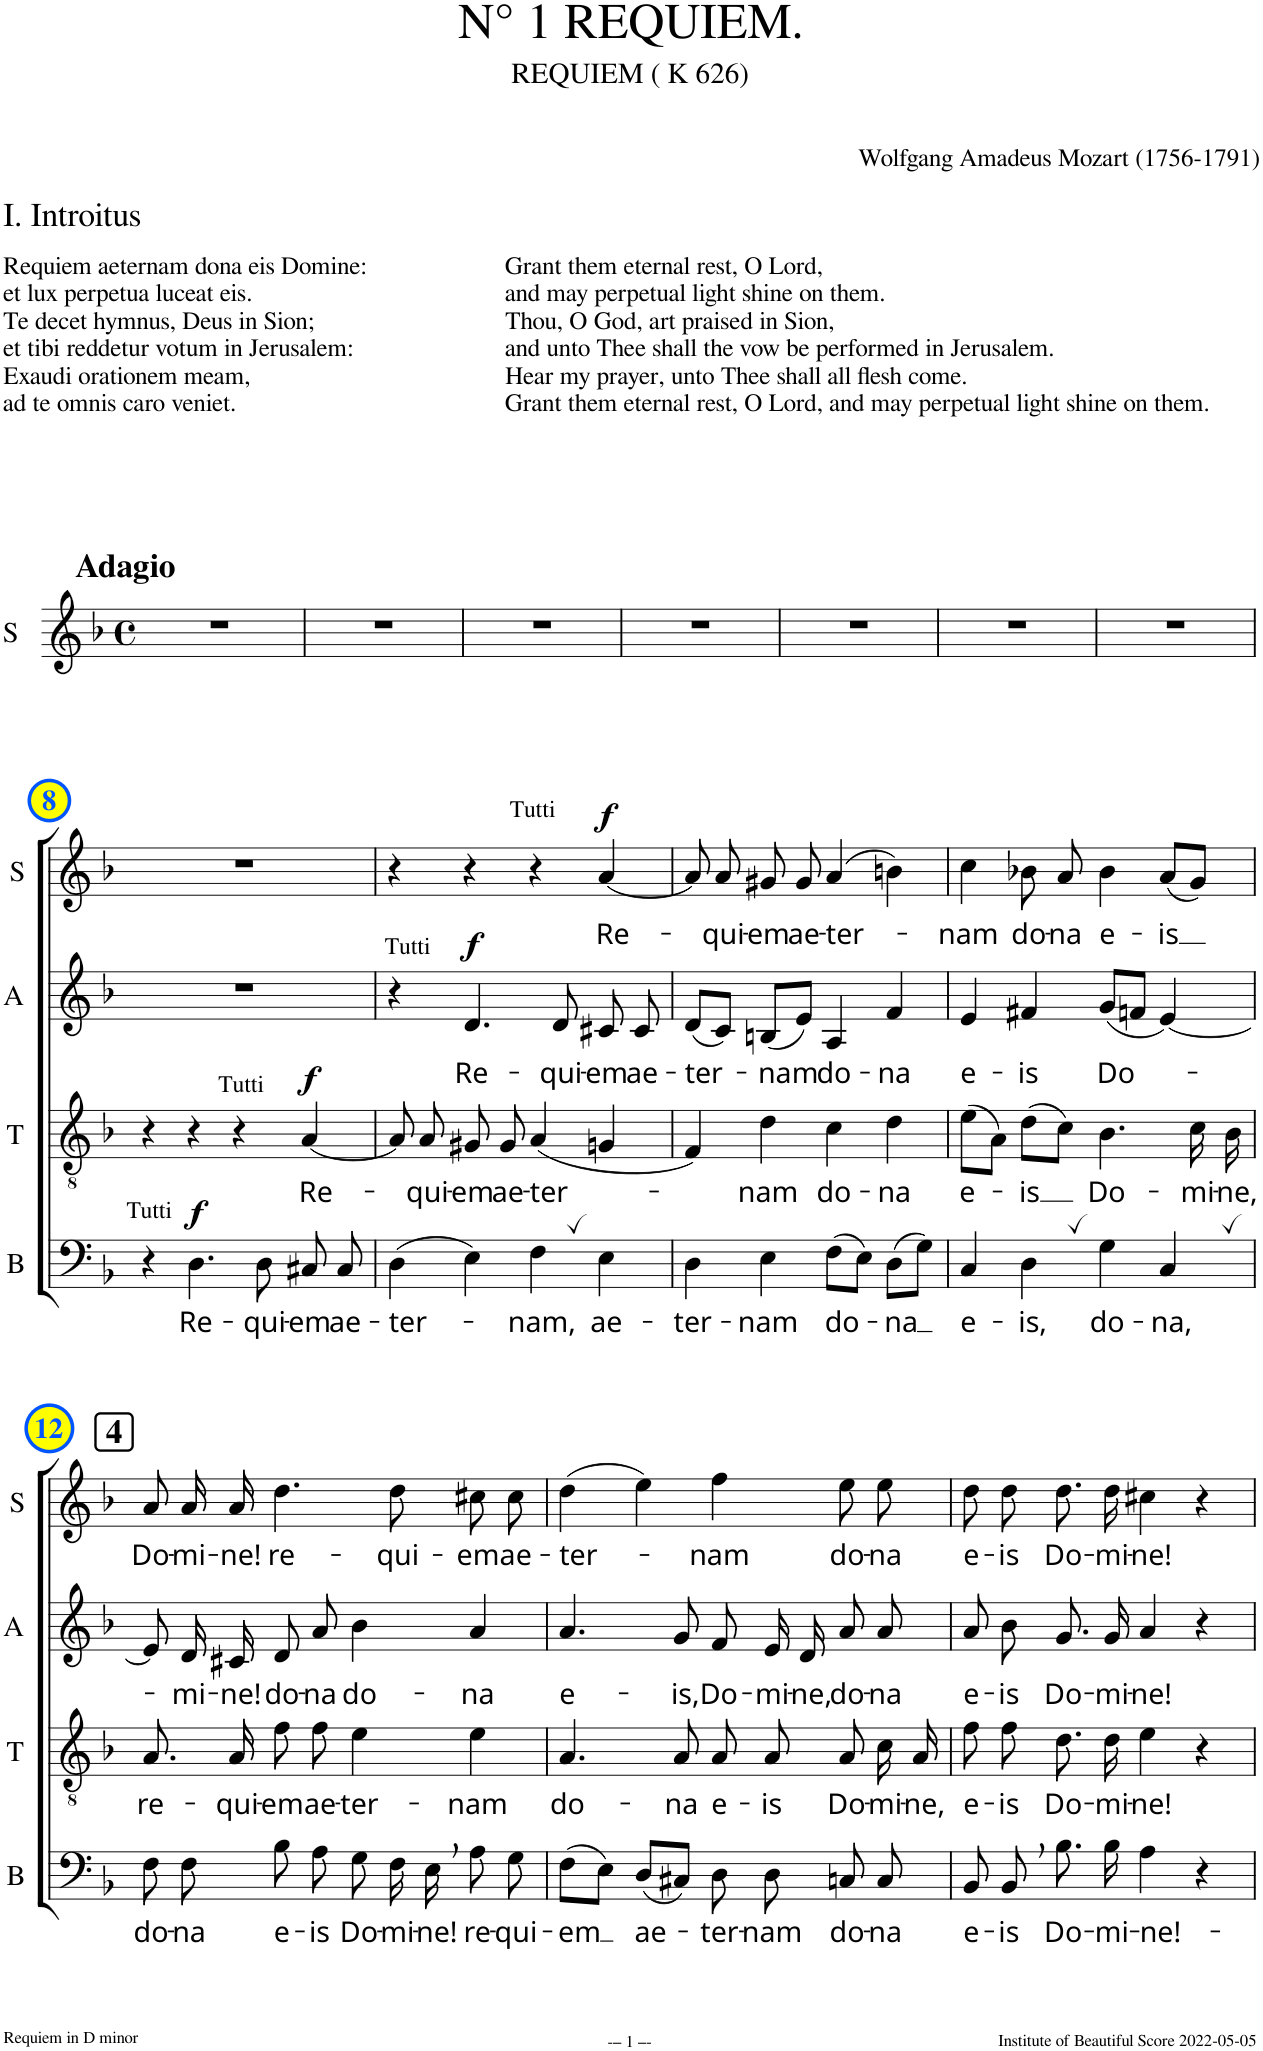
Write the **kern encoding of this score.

**kern	**text	**dynam	**kern	**text	**dynam	**kern	**text	**dynam	**kern	**text	**dynam
*part4	*part4	*part4	*part3	*part3	*part3	*part2	*part2	*part2	*part1	*part1	*part1
*staff4	*staff4	*staff4	*staff3	*staff3	*staff3	*staff2	*staff2	*staff2	*staff1	*staff1	*staff1
*I"B	*	*	*I"T	*	*	*I"A	*	*	*I"S	*	*
*I'B	*	*	*I'T	*	*	*I'A	*	*	*I'S	*	*
*stria5	*	*	*stria5	*	*	*stria5	*	*	*	*	*
*clefF4	*	*	*clefGv2	*	*	*clefG2	*	*	*clefG2	*	*
*	*	*	*	*	*	*Trd1c2	*	*	*	*	*
*k[b-]	*	*	*k[b-]	*	*	*k[b-]	*	*	*k[b-]	*	*
*M4/4	*	*	*M4/4	*	*	*M4/4	*	*	*M4/4	*	*
*met(c)	*	*	*met(c)	*	*	*met(c)	*	*	*met(c)	*	*
=1	=1	=1	=1	=1	=1	=1	=1	=1	=1	=1	=1
!	!	!	!	!	!	!	!	!	!LO:TX:a:B:t=Adagio	!	!
1r	.	.	1r	.	.	1r	.	.	1r	.	.
=2	=2	=2	=2	=2	=2	=2	=2	=2	=2	=2	=2
1r	.	.	1r	.	.	1r	.	.	1r	.	.
=3	=3	=3	=3	=3	=3	=3	=3	=3	=3	=3	=3
1r	.	.	1r	.	.	1r	.	.	1r	.	.
=4	=4	=4	=4	=4	=4	=4	=4	=4	=4	=4	=4
1r	.	.	1r	.	.	1r	.	.	1r	.	.
=5	=5	=5	=5	=5	=5	=5	=5	=5	=5	=5	=5
1r	.	.	1r	.	.	1r	.	.	1r	.	.
=6	=6	=6	=6	=6	=6	=6	=6	=6	=6	=6	=6
1r	.	.	1r	.	.	1r	.	.	1r	.	.
=7	=7	=7	=7	=7	=7	=7	=7	=7	=7	=7	=7
1r	.	.	1r	.	.	1r	.	.	1r	.	.
!!LO:LB:g=z
=8	=8	=8	=8	=8	=8	=8	=8	=8	=8	=8	=8
!LO:TX:a:t=Tutti	!	!	!	!	!	!	!	!	!	!	!
4r	.	.	4r	.	.	1r	.	.	1r	.	.
!	!LO:LY:b	!LO:DY:a	!	!	!	!	!	!	!	!	!
4.D\	Re-	f	4r	.	.	.	.	.	.	.	.
.	.	.	4r	.	.	.	.	.	.	.	.
!	!LO:LY:b	!	!	!	!	!	!	!	!	!	!
8D\	-qui-	.	.	.	.	.	.	.	.	.	.
!	!	!	!LO:TX:a:t=Tutti	!	!	!	!	!	!	!	!
!	!LO:LY:b	!	!	!LO:LY:b	!LO:DY:a	!	!	!	!	!	!
8C#X/	-em	.	[4A/	Re-	f	.	.	.	.	.	.
!	!LO:LY:b	!	!	!	!	!	!	!	!	!	!
8C#/	ae-	.	.	.	.	.	.	.	.	.	.
=9	=9	=9	=9	=9	=9	=9	=9	=9	=9	=9	=9
!	!LO:LY:b	!	!	!	!	!	!	!	!	!	!
(4D\	-ter-	.	8A/]	.	.	4r	.	.	4r	.	.
!	!	!	!	!LO:LY:b	!	!	!	!	!	!	!
.	.	.	8A/	-qui-	.	.	.	.	.	.	.
!	!	!	!	!	!	!LO:TX:a:t=Tutti	!	!	!	!	!
!	!	!	!	!LO:LY:b	!	!	!LO:LY:b	!LO:DY:a	!	!	!
4E\)	.	.	8G#X/	-em	.	4.d/	Re-	f	4r	.	.
!	!	!	!	!LO:LY:b	!	!	!	!	!	!	!
.	.	.	8G#/	ae-	.	.	.	.	.	.	.
!	!LO:LY:b	!	!	!LO:LY:b	!	!	!	!	!	!	!
4F,\	-nam,	.	(4A/	-ter-	.	.	.	.	4r	.	.
!	!	!	!	!	!	!	!LO:LY:b	!	!	!	!
.	.	.	.	.	.	8d/	-qui-	.	.	.	.
!	!	!	!	!	!	!	!	!	!LO:TX:a:t=Tutti	!	!
!	!LO:LY:b	!	!	!	!	!	!LO:LY:b	!	!	!LO:LY:b	!LO:DY:a
4E\	ae-	.	4Gn/	.	.	8c#X/	-em	.	[4a/	Re-	f
!	!	!	!	!	!	!	!LO:LY:b	!	!	!	!
.	.	.	.	.	.	8c#/	ae-	.	.	.	.
=10	=10	=10	=10	=10	=10	=10	=10	=10	=10	=10	=10
!	!LO:LY:b	!	!	!	!	!	!LO:LY:b	!	!	!	!
4D\	-ter-	.	4F/)	.	.	(8d/L	-ter-	.	8a/]	.	.
!	!	!	!	!	!	!	!	!	!	!LO:LY:b	!
.	.	.	.	.	.	8c/J)	.	.	8a/	-qui-	.
!	!LO:LY:b	!	!	!LO:LY:b	!	!	!LO:LY:b	!	!	!LO:LY:b	!
4E\	-nam	.	4d\	-nam	.	(8Bn/L	-nam	.	8g#X/	-em	.
!	!	!	!	!	!	!	!	!	!	!LO:LY:b	!
.	.	.	.	.	.	8e/J)	.	.	8g#/	ae-	.
!	!LO:LY:b	!	!	!LO:LY:b	!	!	!LO:LY:b	!	!	!LO:LY:b	!
(8F\L	do-	.	4c\	do-	.	4A/	do-	.	(4a/	-ter-	.
8E\J)	.	.	.	.	.	.	.	.	.	.	.
!	!LO:LY:b	!	!	!LO:LY:b	!	!	!LO:LY:b	!	!	!	!
(8D\L	-na	.	4d\	-na	.	4f/	-na	.	4bn\)	.	.
8G\J)	.	.	.	.	.	.	.	.	.	.	.
=11	=11	=11	=11	=11	=11	=11	=11	=11	=11	=11	=11
!	!LO:LY:b	!	!	!LO:LY:b	!	!	!LO:LY:b	!	!	!LO:LY:b	!
4C/	e-	.	(8e\L	e-	.	4e/	e-	.	4cc\	-nam	.
.	.	.	8A\J)	.	.	.	.	.	.	.	.
!	!LO:LY:b	!	!	!LO:LY:b	!	!	!LO:LY:b	!	!	!LO:LY:b	!
4D,\	-is,	.	(8d\L	-is	.	4f#X/	-is	.	8b-X\	do-	.
!	!	!	!	!	!	!	!	!	!	!LO:LY:b	!
.	.	.	8c\J)	.	.	.	.	.	8a/	-na	.
!	!LO:LY:b	!	!	!LO:LY:b	!	!	!LO:LY:b	!	!	!LO:LY:b	!
4G\	do-	.	4.B-\	Do-	.	(8g/L	Do-	.	4b-\	e-	.
.	.	.	.	.	.	8fn/J	.	.	.	.	.
!	!LO:LY:b	!	!	!	!	!	!	!	!	!LO:LY:b	!
4C,/	-na,	.	.	.	.	[4e/)	.	.	(8a/L	-is	.
!	!	!	!	!LO:LY:b	!	!	!	!	!	!	!
.	.	.	16c\	-mi-	.	.	.	.	8g/J)	.	.
!	!	!	!	!LO:LY:b	!	!	!	!	!	!	!
.	.	.	16B-\	-ne,	.	.	.	.	.	.	.
!!LO:LB:g=z
!!LO:REH:place=s1:a:B:cj:fs=14:t=4
=12	=12	=12	=12	=12	=12	=12	=12	=12	=12	=12	=12
!	!LO:LY:b	!	!	!LO:LY:b	!	!	!	!	!	!LO:LY:b	!
8F\	do-	.	8.A/	re-	.	8e/]	.	.	8a/	Do-	.
!	!LO:LY:b	!	!	!	!	!	!LO:LY:b	!	!	!LO:LY:b	!
8F\	-na	.	.	.	.	16d/	-mi-	.	16a/	-mi-	.
!	!	!	!	!LO:LY:b	!	!	!LO:LY:b	!	!	!LO:LY:b	!
.	.	.	16A/	-qui-	.	16c#X/	-ne!	.	16a/	-ne!	.
!	!LO:LY:b	!	!	!LO:LY:b	!	!	!LO:LY:b	!	!	!LO:LY:b	!
8B-\	e-	.	8f\	-em	.	8d/	do-	.	4.dd\	re-	.
!	!LO:LY:b	!	!	!LO:LY:b	!	!	!LO:LY:b	!	!	!	!
8A\	-is	.	8f\	ae-	.	8a/	-na	.	.	.	.
!	!LO:LY:b	!	!	!LO:LY:b	!	!	!LO:LY:b	!	!	!	!
8G\	Do-	.	4e\	-ter-	.	4b-\	do-	.	.	.	.
!	!LO:LY:b	!	!	!	!	!	!	!	!	!LO:LY:b	!
16F\	-mi-	.	.	.	.	.	.	.	8dd\	-qui-	.
!	!LO:LY:b	!	!	!	!	!	!	!	!	!	!
16E,\	-ne!	.	.	.	.	.	.	.	.	.	.
!	!LO:LY:b	!	!	!LO:LY:b	!	!	!LO:LY:b	!	!	!LO:LY:b	!
8A\	re-	.	4e\	-nam	.	4a/	-na	.	8cc#X\	-em	.
!	!LO:LY:b	!	!	!	!	!	!	!	!	!LO:LY:b	!
8G\	-qui-	.	.	.	.	.	.	.	8cc#\	ae-	.
=13	=13	=13	=13	=13	=13	=13	=13	=13	=13	=13	=13
!	!LO:LY:b	!	!	!LO:LY:b	!	!	!LO:LY:b	!	!	!LO:LY:b	!
(8F\L	-em	.	4.A/	do-	.	4.a/	e-	.	(4dd\	-ter-	.
8E\J)	.	.	.	.	.	.	.	.	.	.	.
!	!LO:LY:b	!	!	!	!	!	!	!	!	!	!
(8D/L	ae-	.	.	.	.	.	.	.	4ee\)	.	.
!	!	!	!	!LO:LY:b	!	!	!LO:LY:b	!	!	!	!
8C#X/J)	.	.	8A/	-na	.	8g/	-is,	.	.	.	.
!	!LO:LY:b	!	!	!LO:LY:b	!	!	!LO:LY:b	!	!	!LO:LY:b	!
8D\	-ter-	.	8A/	e-	.	8f/	Do-	.	4ff\	-nam	.
!	!LO:LY:b	!	!	!LO:LY:b	!	!	!LO:LY:b	!	!	!	!
8D\	-nam	.	8A/	-is	.	16e/	-mi-	.	.	.	.
!	!	!	!	!	!	!	!LO:LY:b	!	!	!	!
.	.	.	.	.	.	16d/	-ne,	.	.	.	.
!	!LO:LY:b	!	!	!LO:LY:b	!	!	!LO:LY:b	!	!	!LO:LY:b	!
8Cn/	do-	.	8A/	Do-	.	8a/	do-	.	8ee\	do-	.
!	!LO:LY:b	!	!	!LO:LY:b	!	!	!LO:LY:b	!	!	!LO:LY:b	!
8C/	-na	.	16c\	-mi-	.	8a/	-na	.	8ee\	-na	.
!	!	!	!	!LO:LY:b	!	!	!	!	!	!	!
.	.	.	16A/	-ne,	.	.	.	.	.	.	.
=14	=14	=14	=14	=14	=14	=14	=14	=14	=14	=14	=14
!	!LO:LY:b	!	!	!LO:LY:b	!	!	!LO:LY:b	!	!	!LO:LY:b	!
8BB-/	e-	.	8f\	e-	.	8a/	e-	.	8dd\	e-	.
!	!LO:LY:b	!	!	!LO:LY:b	!	!	!LO:LY:b	!	!	!LO:LY:b	!
8BB-,/	-is	.	8f\	-is	.	8b-\	-is	.	8dd\	-is	.
!	!LO:LY:b	!	!	!LO:LY:b	!	!	!LO:LY:b	!	!	!LO:LY:b	!
8.B-\	Do-	.	8.d\	Do-	.	8.g/	Do-	.	8.dd\	Do-	.
!	!LO:LY:b	!	!	!LO:LY:b	!	!	!LO:LY:b	!	!	!LO:LY:b	!
16B-\	-mi-	.	16d\	-mi-	.	16g/	-mi-	.	16dd\	-mi-	.
!	!LO:LY:b	!	!	!LO:LY:b	!	!	!LO:LY:b	!	!	!LO:LY:b	!
4A\	-ne!-	.	4e\	-ne!	.	4a/	-ne!	.	4cc#X\	-ne!	.
4r	.	.	4r	.	.	4r	.	.	4r	.	.
=	=	=	=	=	=	=	=	=	=	=	=
*-	*-	*-	*-	*-	*-	*-	*-	*-	*-	*-	*-
